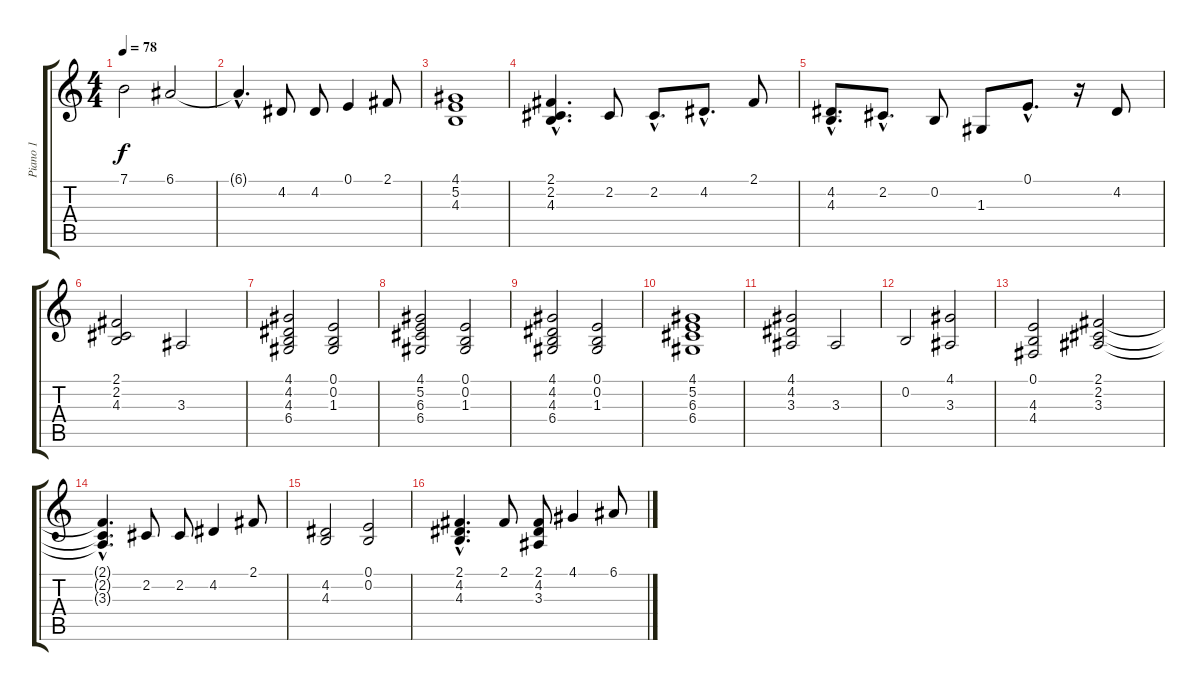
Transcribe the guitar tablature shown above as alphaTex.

\track ("Piano 1" "Piano 1") {instrument acousticgrandpiano}
\staff {score tabs}
\tuning (E4 B3 G3 D3 A2 E2) {hide}
\ts (4 4)
\tempo 78
\clef g2
\ks c
7.1.2{dy f} 6.1.2 |
6.1{hac t}.4{d} 4.2.8 4.2.8 0.1.4 2.1.8 |
(4.1 5.2 4.3).1 |
(2.1{hac} 2.2{hac} 4.3{hac}).4{d} 2.2.8 2.2{hac}.8{d} 4.2{hac}.8{d} 2.1.8 |
(4.2{hac} 4.3{hac}).8{d} 2.2{hac}.8{d} 0.2.8 1.3.8 0.1{hac}.8{d} r.16 4.2.8 |
(2.1 2.2 4.3).2 3.3.2 |
(4.1 4.2 4.3 6.4).2 (0.1 0.2 1.3).2 |
(4.1 5.2 6.3 6.4).2 (0.1 0.2 1.3).2 |
(4.1 4.2 4.3 6.4).2 (0.1 0.2 1.3).2 |
(4.1 5.2 6.3 6.4).1 |
(4.1 4.2 3.3).2 3.3.2 |
0.2.2 (4.1 3.3).2 |
(0.1 4.3 4.4).2 (2.1 2.2 3.3).2 |
(2.1{hac t} 2.2{hac t} 3.3{hac t}).4{d} 2.2.8 2.2.8 4.2.4 2.1.8 |
(4.2 4.3).2 (0.1 0.2).2 |
(2.1{hac} 4.2 4.3).4{d} 2.1.8 (2.1 4.2 3.3).8 4.1.4 6.1.8
